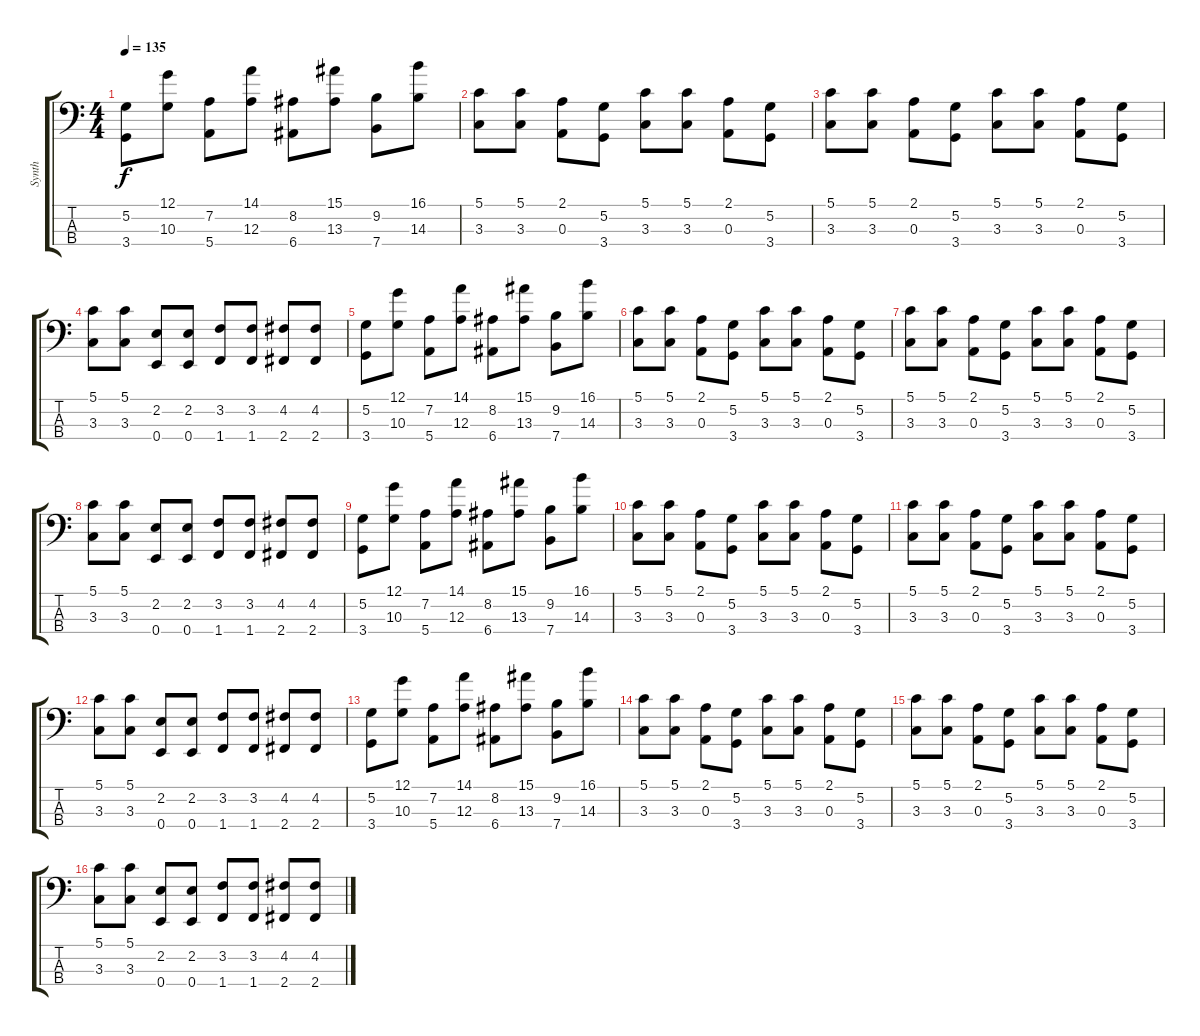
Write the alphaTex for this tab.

\track ("Synth" "Synth") {instrument synthbass1}
\staff {score tabs}
\tuning (G2 D2 A1 E1) {hide}
\ts (4 4)
\tempo 135
\clef f4
\ks c
(5.2 3.4).8{dy f} (12.1 10.3).8 (7.2 5.4).8 (14.1 12.3).8 (8.2 6.4).8 (15.1 13.3).8 (9.2 7.4).8 (16.1 14.3).8 |
(5.1 3.3).8 (5.1 3.3).8 (2.1 0.3).8 (5.2 3.4).8 (5.1 3.3).8 (5.1 3.3).8 (2.1 0.3).8 (5.2 3.4).8 |
(5.1 3.3).8 (5.1 3.3).8 (2.1 0.3).8 (5.2 3.4).8 (5.1 3.3).8 (5.1 3.3).8 (2.1 0.3).8 (5.2 3.4).8 |
(5.1 3.3).8 (5.1 3.3).8 (2.2 0.4).8 (2.2 0.4).8 (3.2 1.4).8 (3.2 1.4).8 (4.2 2.4).8 (4.2 2.4).8 |
(5.2 3.4).8 (12.1 10.3).8 (7.2 5.4).8 (14.1 12.3).8 (8.2 6.4).8 (15.1 13.3).8 (9.2 7.4).8 (16.1 14.3).8 |
(5.1 3.3).8 (5.1 3.3).8 (2.1 0.3).8 (5.2 3.4).8 (5.1 3.3).8 (5.1 3.3).8 (2.1 0.3).8 (5.2 3.4).8 |
(5.1 3.3).8 (5.1 3.3).8 (2.1 0.3).8 (5.2 3.4).8 (5.1 3.3).8 (5.1 3.3).8 (2.1 0.3).8 (5.2 3.4).8 |
(5.1 3.3).8 (5.1 3.3).8 (2.2 0.4).8 (2.2 0.4).8 (3.2 1.4).8 (3.2 1.4).8 (4.2 2.4).8 (4.2 2.4).8 |
(5.2 3.4).8 (12.1 10.3).8 (7.2 5.4).8 (14.1 12.3).8 (8.2 6.4).8 (15.1 13.3).8 (9.2 7.4).8 (16.1 14.3).8 |
(5.1 3.3).8 (5.1 3.3).8 (2.1 0.3).8 (5.2 3.4).8 (5.1 3.3).8 (5.1 3.3).8 (2.1 0.3).8 (5.2 3.4).8 |
(5.1 3.3).8 (5.1 3.3).8 (2.1 0.3).8 (5.2 3.4).8 (5.1 3.3).8 (5.1 3.3).8 (2.1 0.3).8 (5.2 3.4).8 |
(5.1 3.3).8 (5.1 3.3).8 (2.2 0.4).8 (2.2 0.4).8 (3.2 1.4).8 (3.2 1.4).8 (4.2 2.4).8 (4.2 2.4).8 |
(5.2 3.4).8 (12.1 10.3).8 (7.2 5.4).8 (14.1 12.3).8 (8.2 6.4).8 (15.1 13.3).8 (9.2 7.4).8 (16.1 14.3).8 |
(5.1 3.3).8 (5.1 3.3).8 (2.1 0.3).8 (5.2 3.4).8 (5.1 3.3).8 (5.1 3.3).8 (2.1 0.3).8 (5.2 3.4).8 |
(5.1 3.3).8 (5.1 3.3).8 (2.1 0.3).8 (5.2 3.4).8 (5.1 3.3).8 (5.1 3.3).8 (2.1 0.3).8 (5.2 3.4).8 |
(5.1 3.3).8 (5.1 3.3).8 (2.2 0.4).8 (2.2 0.4).8 (3.2 1.4).8 (3.2 1.4).8 (4.2 2.4).8 (4.2 2.4).8
